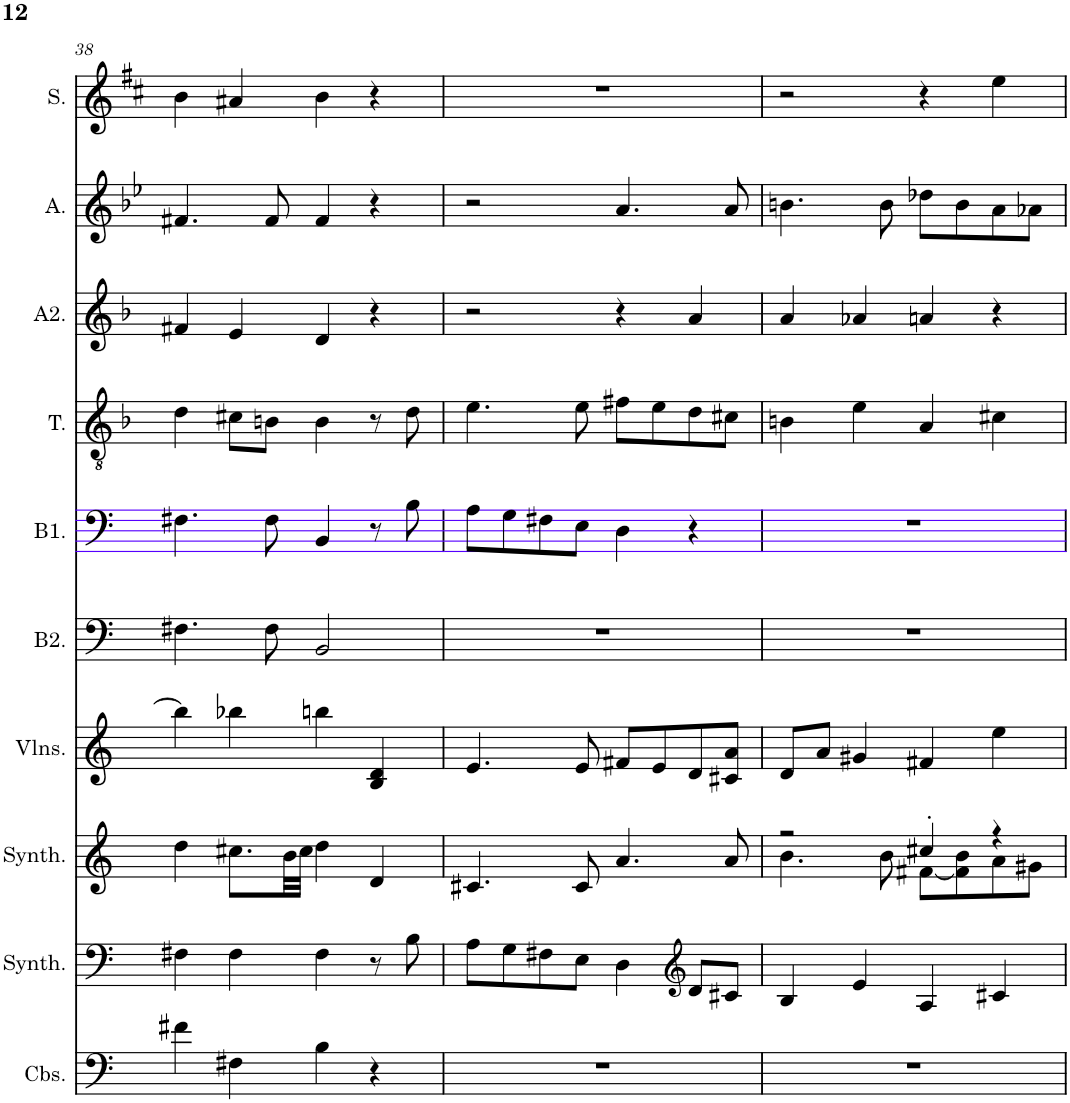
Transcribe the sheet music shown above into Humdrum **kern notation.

**kern	**kern	**kern	**kern	**kern	**kern	**kern	**kern	**kern	**kern
*part10	*part9	*part8	*part7	*part6	*part5	*part4	*part3	*part2	*part1
*staff10	*staff9	*staff8	*staff7	*staff6	*staff5	*staff4	*staff3	*staff2	*staff1
*I"Contrebasses, D'Bass/Strings, etc	*I"Synthétiseur d'instruments à cordes, Synth strings, etc	*I"Synthétiseur d'instruments à cordes, Synth strings 2	*I"Violons, 1st violins	*I"Basse2	*I"Basse1	*I"Ténor	*I"Alto2	*I"Alto	*I"Soprano
*I'Cbs.	*I'Synth.	*I'Synth.	*I'Vlns.	*I'B2.	*I'B1.	*I'T.	*I'A2.	*I'A.	*I'S.
!!LO:PB:g=z
*clefF4	*clefG2	*clefG2	*clefG2	*clefF4	*clefF4	*clefGv2	*clefG2	*clefG2	*clefG2
*Trd7c12	*	*	*	*	*	*	*	*	*
*k[]	*k[]	*k[]	*k[]	*k[]	*k[]	*k[b-]	*k[b-]	*k[b-e-]	*k[f#c#]
*M4/4	*M4/4	*M4/4	*M4/4	*M4/4	*M4/4	*M4/4	*M4/4	*M4/4	*M4/4
=38	=38	=38	=38	=38	=38	=38	=38	=38	=38
4f#X\	4F#X\	4dd\	4bb\]	4.F#X\	4.F#X\	4d\	4f#X/	4.f#X/	4b\
4F#X\	4F#\	8.cc#X\L	4bb-X\	.	.	8c#X\L	4e/	.	4a#X/
.	.	.	.	8F#\	8F#\	8Bn\J	.	8f#/	.
.	.	32b\LL	.	.	.	.	.	.	.
.	.	32cc#\JJJ	.	.	.	.	.	.	.
4B\	4F#\	4dd\	4bbn\	2BB/	4BB/	4B\	4d/	4f#/	4b\
4r	8r	4d/	4B/ 4d/	.	8r	8r	4r	4r	4r
.	8B\	.	.	.	8B\	8d\	.	.	.
=39	=39	=39	=39	=39	=39	=39	=39	=39	=39
1r	8A\L	4.c#X/	4.e/	1r	8A\L	4.e\	2r	2r	1r
.	8G\	.	.	.	8G\	.	.	.	.
.	8F#X\	.	.	.	8F#X\	.	.	.	.
.	8E\J	8c#/	8e/	.	8E\J	8e\	.	.	.
.	4D\	4.a/	8f#X/L	.	4D\	8f#X\L	4r	4.a/	.
.	.	.	8e/	.	.	8e\	.	.	.
*	*clefG2	*	*	*	*	*	*	*	*
.	8d/L	.	8d/	.	4r	8d\	4a/	.	.
.	8c#X/J	8a/	8c#X/ 8a/J	.	.	8c#X\J	.	8a/	.
=40	=40	=40	=40	=40	=40	=40	=40	=40	=40
*	*	*^	*	*	*	*	*	*	*
1r	4B/	2r	4.b\	8d/L	1r	1r	4Bn\	4a/	4.bn\	2r
.	.	.	.	8a/J	.	.	.	.	.	.
.	4e/	.	.	4g#X/	.	.	4e\	4a-X/	.	.
.	.	.	8b\	.	.	.	.	.	8b\	.
.	4A/	4cc#X'/	[8f#X\L	4f#X/	.	.	4A/	4an/	8dd-X\L	4r
.	.	.	8f#\] 8b\	.	.	.	.	.	8b\	.
.	4c#X/	4r	8a\	4ee\	.	.	4c#X\	4r	8a\	4ee\
.	.	.	8g#X\J	.	.	.	.	.	8a-X\J	.
*	*	*v	*v	*	*	*	*	*	*	*
=	=	=	=	=	=	=	=	=	=
*-	*-	*-	*-	*-	*-	*-	*-	*-	*-
